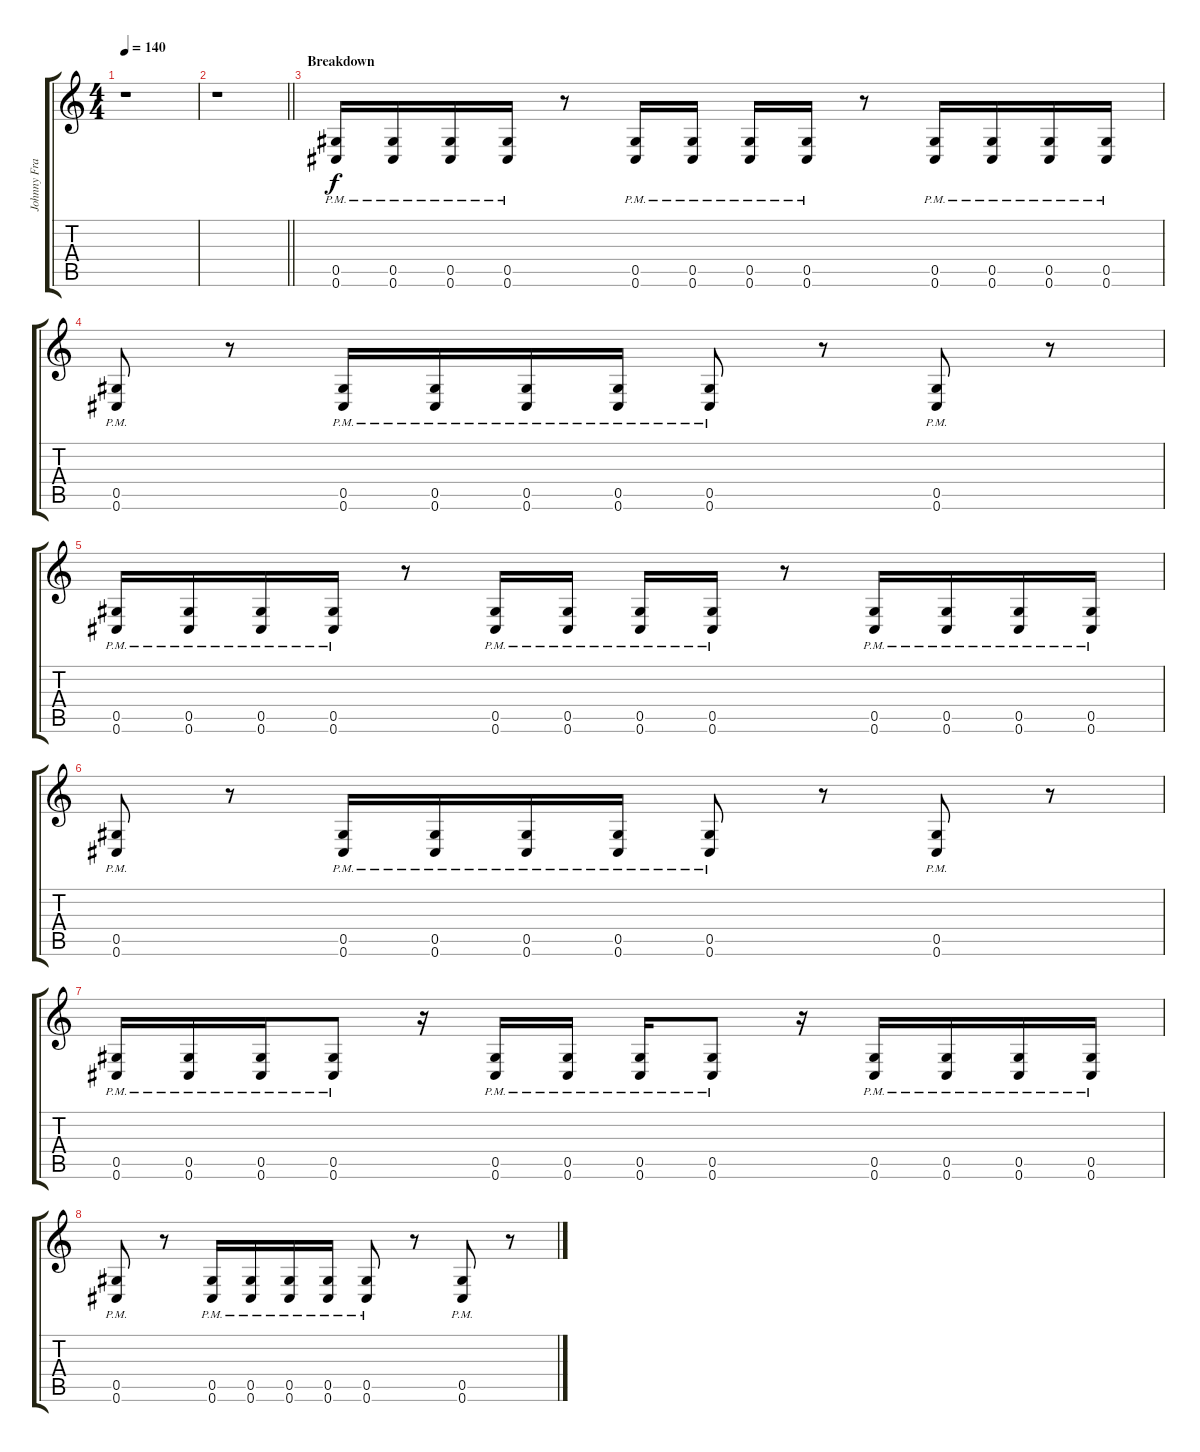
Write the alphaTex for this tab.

\track ("Johnny Franck" "Johnny Fra") {instrument distortionguitar}
\staff {score tabs}
\tuning (Eb4 Bb3 Gb3 Db3 Ab2 Db2) {hide}
\ts (4 4)
\tempo 143
\tempo 140
\clef g2
\ks c
r.1{dy f} |
\barLineRight lightlight
r.1 |
\section ("" "Breakdown")
(0.5{pm} 0.6{pm}).16 (0.5{pm} 0.6{pm}).16 (0.5{pm} 0.6{pm}).16 (0.5{pm} 0.6{pm}).16 r.8 (0.5{pm} 0.6{pm}).16 (0.5{pm} 0.6{pm}).16 (0.5{pm} 0.6{pm}).16 (0.5{pm} 0.6{pm}).16 r.8 (0.5{pm} 0.6{pm}).16 (0.5{pm} 0.6{pm}).16 (0.5{pm} 0.6{pm}).16 (0.5{pm} 0.6{pm}).16 |
(0.5{pm} 0.6{pm}).8 r.8 (0.5{pm} 0.6{pm}).16 (0.5{pm} 0.6{pm}).16 (0.5{pm} 0.6{pm}).16 (0.5{pm} 0.6{pm}).16 (0.5{pm} 0.6{pm}).8 r.8 (0.5{pm} 0.6{pm}).8 r.8 |
(0.5{pm} 0.6{pm}).16 (0.5{pm} 0.6{pm}).16 (0.5{pm} 0.6{pm}).16 (0.5{pm} 0.6{pm}).16 r.8 (0.5{pm} 0.6{pm}).16 (0.5{pm} 0.6{pm}).16 (0.5{pm} 0.6{pm}).16 (0.5{pm} 0.6{pm}).16 r.8 (0.5{pm} 0.6{pm}).16 (0.5{pm} 0.6{pm}).16 (0.5{pm} 0.6{pm}).16 (0.5{pm} 0.6{pm}).16 |
(0.5{pm} 0.6{pm}).8 r.8 (0.5{pm} 0.6{pm}).16 (0.5{pm} 0.6{pm}).16 (0.5{pm} 0.6{pm}).16 (0.5{pm} 0.6{pm}).16 (0.5{pm} 0.6{pm}).8 r.8 (0.5{pm} 0.6{pm}).8 r.8 |
(0.5{pm} 0.6{pm}).16 (0.5{pm} 0.6{pm}).16 (0.5{pm} 0.6{pm}).16 (0.5{pm} 0.6{pm}).8 r.16 (0.5{pm} 0.6{pm}).16 (0.5{pm} 0.6{pm}).16 (0.5{pm} 0.6{pm}).16 (0.5{pm} 0.6{pm}).8 r.16 (0.5{pm} 0.6{pm}).16 (0.5{pm} 0.6{pm}).16 (0.5{pm} 0.6{pm}).16 (0.5{pm} 0.6{pm}).16 |
(0.5{pm} 0.6{pm}).8 r.8 (0.5{pm} 0.6{pm}).16 (0.5{pm} 0.6{pm}).16 (0.5{pm} 0.6{pm}).16 (0.5{pm} 0.6{pm}).16 (0.5{pm} 0.6{pm}).8 r.8 (0.5{pm} 0.6{pm}).8 r.8
